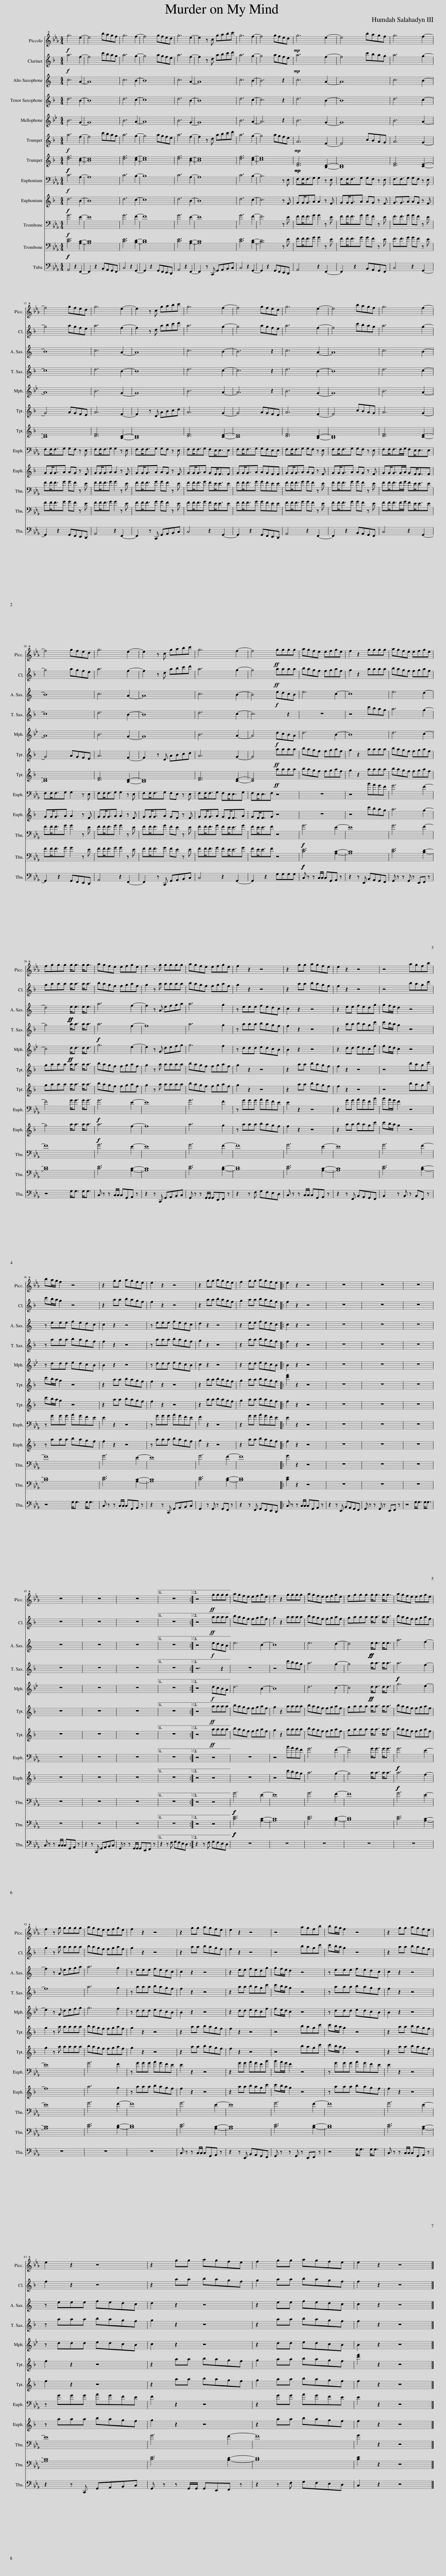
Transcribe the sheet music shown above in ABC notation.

X:1
%%score 1 2 3 4 5 6 7 8 9 10 11 12
L:1/8
M:4/4
I:linebreak $
K:Eb
V:1 treble+8
V:2 treble transpose=-2
V:3 treble transpose=-9
V:4 treble transpose=-14
V:5 treble transpose=-7
V:6 treble transpose=-2
V:7 treble transpose=-2
V:8 bass
V:9 treble transpose=-14
V:10 bass
V:11 bass
V:12 bass
V:1
!f! g6 e2- | e4 bagf | g6 f2- | f4 gfed | g6 e2- | %5
 e2 z c gabc' | g6 f2- | f4 gfed |!mp! g6 e2- | e4 bagf | %10
 g6 f2- |$ f4 gfed | g6 e2- | e2 z c gabc' | g6 f2- | %15
 f4 gfed | g6 e2- | e4 bagf | g6 f2- |$ f4 gfed | %20
 g6 e2- | e2 z c gabc' | g6 f2- | f4!ff! gggg | agfe efge | %25
 f2 z2 gggg | agfe efge |$ fggg g<g g<g | agfe efge | f2 z g gggg | %30
 agfe efge | f2 z2 z4 | z2 gg agfe | e2 z2 z4 | z4 agfb |$ %35
 ba/g/ f2 z4 | z2 gg agfe | e2 z2 z4 | z2 gg agfe | f2 gg agfe |: %40
 e2 z2 z4 | z8 | z8 | z8 |$ z8 | %45
 z8 | z8 |1 z8 :|2 z4!ff! gggg || agfe efge | %50
 f2 z2 gggg | agfe efge | fggg g<g g<g | agfe efge |$ f2 z g gggg | %55
 agfe efge | f2 z2 z4 | z2 gg agfe | e2 z2 z4 | z4 agfb | %60
 ba/g/ f2 z4 | z2 gg agfe |$ e2 z2 z4 | z2 gg agfe | f2 gg agfe | %65
 e2 z2 z4 |] %66
V:2
[K:F]!f! a6 f2- | f4 c'bag | a6 g2- | g4 agfe | a6 f2- | %5
 f2 z d abc'd' | a6 g2- | g4 agfe |!mp! a6 f2- | f4 c'bag | %10
 a6 g2- |$ g4 agfe | a6 f2- | f2 z d abc'd' | a6 g2- | %15
 g4 agfe | a6 f2- | f4 c'bag | a6 g2- |$ g4 agfe | %20
 a6 f2- | f2 z d abc'd' | a6 g2- | g4!ff! aaaa | bagf fgaf | %25
 g2 z2 aaaa | bagf fgaf |$ gaaa a<a a<a | bagf fgaf | g2 z a aaaa | %30
 bagf fgaf | g2 z2 z4 | z2 aa bagf | f2 z2 z4 | z4 bagc' |$ %35
 c'b/a/ g2 z4 | z2 aa bagf | f2 z2 z4 | z2 aa bagf | g2 aa bagf |: %40
 f2 z2 z4 | z8 | z8 | z8 |$ z8 | %45
 z8 | z8 |1 z8 :|2 z4!ff! aaaa || bagf fgaf | %50
 g2 z2 aaaa | bagf fgaf | gaaa a<a a<a | bagf fgaf |$ g2 z a aaaa | %55
 bagf fgaf | g2 z2 z4 | z2 aa bagf | f2 z2 z4 | z4 bagc' | %60
 c'b/a/ g2 z4 | z2 aa bagf |$ f2 z2 z4 | z2 aa bagf | g2 aa bagf | %65
 f2 z2 z4 |] %66
V:3
[K:C] c6 A2- | A8 | c6 B2- | B8 | c6 A2- | %5
 A8 | c6 B2- | B6 z2 | c6 A2- | A8 | %10
 c6 B2- |$ B8 | c6 A2- | A8 | c6 B2- | %15
 B6 z2 | c6 A2- | A8 | c6 B2- |$ B8 | %20
 c6 A2- | A8 | c6 B2- | B4!f! edcB | e6 c2- | %25
 c8 | e6 d2- |$ d4!ff!!ff!!ff!!ff! e<e e<e | a6 f2- | f2 z A efga | %30
 a6 g2 | z eee fedc | c2 z2 z4 | z2 ee fedg | gf/e/ d2 z4 |$ %35
 z eee fedc | c2 z2 z4 | z eee fedc | d2 z2 z4 | z2 ee fedc |: %40
 c2 z2 z4 | z8 | z8 | z8 |$ z8 | %45
 z8 | z8 |1 z8 :|2 z4!f! edcB || e6 c2- | %50
 c8 | e6 d2- | d4!ff!!ff!!ff!!ff!!ff! e<e e<e | a6 f2- |$ f2 z A efga | %55
 a6 g2 | z eee fedc | c2 z2 z4 | z2 ee fedg | gf/e/ d2 z4 | %60
 z eee fedc | c2 z2 z4 |$ z eee fedc | d2 z2 z4 | z2 ee fedc | %65
 c2 z2 z4 |] %66
V:4
[K:F] d6 B2- | B8 | d6 c2- | c8 | d6 B2- | %5
 B8 | d6 c2- | c6 z2 | d6 B2- | B8 | %10
 d6 c2- |$ c8 | d6 B2- | B8 | d6 c2- | %15
 c6 z2 | d6 B2- | B8 | d6 c2- |$ c8 | %20
 d6 B2- | B8 | d6 c2- | c6 z2 | z8 | %25
 z4 c'bag | a6 g2- |$ g4 a<a a<a |!f!!f! a6 f2- | f8 | %30
 a6 g2 | z aaa bagf | f2 z2 z4 | z2 aa bagc' | c'b/a/ g2 z4 |$ %35
 z aaa bagf | f2 z2 z4 | z aaa bagf | g2 z2 z4 | z2 aa bagf |: %40
 f2 z2 z4 | z8 | z8 | z8 |$ z8 | %45
 z8 | z8 |1 z8 :|2 z6 z2 || z8 | %50
 z4 c'bag | a6 g2- | g4 a<a a<a |!f!!f!!f! a6 f2- |$ f8 | %55
 a6 g2 | z aaa bagf | f2 z2 z4 | z2 aa bagc' | c'b/a/ g2 z4 | %60
 z aaa bagf | f2 z2 z4 |$ z aaa bagf | g2 z2 z4 | z2 aa bagf | %65
 f2 z2 z4 |] %66
V:5
[K:Bb] B6 G2- | G8 | B6 A2- | A8 | B6 G2- | %5
 G8 | B6 A2- | A6 z2 | B6 G2- | G8 | %10
 B6 A2- |$ A8 | B6 G2- | G8 | B6 A2- | %15
 A6 z2 | B6 G2- | G8 | B6 A2- |$ A8 | %20
 B6 G2- | G8 | B6 A2- | A4!f! dcBA | d6 B2- | %25
 B8 | d6 c2- |$ c4!ff!!ff! d<d d<d | g6 e2- | e2 z G defg | %30
 g6 f2 | z ddd edcB | B2 z2 z4 | z2 dd edcf | fe/d/ c2 z4 |$ %35
 z ddd edcB | B2 z2 z4 | z ddd edcB | c2 z2 z4 | z2 dd edcB |: %40
 B2 z2 z4 | z8 | z8 | z8 |$ z8 | %45
 z8 | z8 |1 z8 :|2 z4!f! dcBA || d6 B2- | %50
 B8 | d6 c2- | c4!ff!!ff!!ff! d<d d<d | g6 e2- |$ e2 z G defg | %55
 g6 f2 | z ddd edcB | B2 z2 z4 | z2 dd edcf | fe/d/ c2 z4 | %60
 z ddd edcB | B2 z2 z4 |$ z ddd edcB | c2 z2 z4 | z2 dd edcB | %65
 B2 z2 z4 |] %66
V:6
[K:F]!f! a6 f2- | f4 c'bag | a6 g2- | g4 agfe | a6 f2- | %5
 f2 z d abc'd' | a6 g2- | g4 agfe |!mp! A6 F2- | F4 cBAG | %10
 A6 G2- |$ G4 AGFE | A6 F2- | F2 z D ABcd | A6 G2- | %15
 G4 AGFE | A6 F2- | F4 cBAG | A6 G2- |$ G4 AGFE | %20
 A6 F2- | F2 z D ABcd | A6 G2- | G4!ff! aaaa | bagf fgaf | %25
 g2 z2 aaaa | bagf fgaf |$ gaaa a<a a<a | bagf fgaf | g2 z a aaaa | %30
 bagf fgaf | g2 z2 z4 | z2 aa bagf | f2 z2 z4 | z4 bagc' |$ %35
 c'b/a/ g2 z4 | z2 aa bagf | f2 z2 z4 | z2 aa bagf | g2 aa bagf |: %40
 [d'f']2 z2 z4 | z8 | z8 | z8 |$ z8 | %45
 z8 | z8 |1 z8 :|2 z4!ff! aaaa || bagf fgaf | %50
 g2 z2 aaaa | bagf fgaf | gaaa a<a a<a | bagf fgaf |$ g2 z a aaaa | %55
 bagf fgaf | g2 z2 z4 | z2 aa bagf | f2 z2 z4 | z4 bagc' | %60
 c'b/a/ g2 z4 | z2 aa bagf |$ f2 z2 z4 | z2 aa bagf | g2 aa bagf | %65
 [d'f']2 z2 z4 |] %66
V:7
[K:F]!f!!f! [df]6 [Bd]2- | [Bd]8 | [df]6 [ce]2- | [ce]8 | [df]6 [Bd]2- | %5
 [Bd]8 | [df]6 [ce]2- | [ce]8 |!mp!!mp! [DF]6 [B,D]2- | [B,D]8 | %10
 [DF]6 [CE]2- |$ [CE]8 | [DF]6 [B,D]2- | [B,D]8 | [DF]6 [CE]2- | %15
 [CE]8 | [DF]6 [B,D]2- | [B,D]8 | [DF]6 [CE]2- |$ [CE]8 | %20
 [DF]6 [B,D]2- | [B,D]8 | [DF]6 [CE]2- | [CE]4!ff! aaaa | bagf fgaf | %25
 g2 z2 aaaa | bagf fgaf |$ gaaa a<a a<a | bagf fgaf | g2 z a aaaa | %30
 bagf fgaf | g2 z2 z4 | z2 aa bagf | f2 z2 z4 | z4 bagc' |$ %35
 c'b/a/ g2 z4 | z2 aa bagf | f2 z2 z4 | z2 aa bagf | g2 aa bagf |: %40
 f2 z2 z4 | z8 | z8 | z8 |$ z8 | %45
 z8 | z8 |1 z8 :|2 z4!ff! aaaa || bagf fgaf | %50
 g2 z2 aaaa | bagf fgaf | gaaa a<a a<a | bagf fgaf |$ g2 z a aaaa | %55
 bagf fgaf | g2 z2 z4 | z2 aa bagf | f2 z2 z4 | z4 bagc' | %60
 c'b/a/ g2 z4 | z2 aa bagf |$ f2 z2 z4 | z2 aa bagf | g2 aa bagf | %65
 f2 z2 z4 |] %66
V:8
!f! C6 A,2- | A,8 | C6 B,2- | B,8 | C6 A,2- | %5
 A,8 | C6 B,2- | B,6 z E, | F,F,<F,G, G,2 z E, | F,F,<F,G, G,F, z E, | %10
 F,3/2F,3/2G, G,F, z E, |$ F,F,<F,G, G,F, z E, | F,F,<F,G, G,2 z E, | F,F,<F,G, G,F, z E, | F,F,<F,G, F,E,<E,E, | %15
 F,F,<F,G, G,F,E,E, | F,F,<F,G, G,F, z E, | F,F,<F,G, G,F, z E, | F,F,<F,F,/G,/ F,E,<E,E, |$ F,F,<F,G, G,2 z E, | %20
 F,F,<F,G, G,2 z E, | F,F,<F,G, F,E, z E, | F,F,<F,G, F,E,<E,G, | F,E,<E,F, z4 | z8 | %25
 z4 BAGF | G6 F2- |$ F4 G<G G<G |!f!!f! G6 E2- | E8 | %30
 G6 F2 | z GGG AGFE | E2 z2 z4 | z2 GG AGFB | BA/G/ F2 z4 |$ %35
 z GGG AGFE | E2 z2 z4 | z GGG AGFE | F2 z2 z4 | z2 GG AGFE |: %40
 E2 z2 z4 | z8 | z8 | z8 |$ z8 | %45
 z8 | z8 |1 z8 :|2 z4 z4 || z8 | %50
 z4 BAGF | G6 F2- | F4 G<G G<G |!f!!f!!f! G6 E2- |$ E8 | %55
 G6 F2 | z GGG AGFE | E2 z2 z4 | z2 GG AGFB | BA/G/ F2 z4 | %60
 z GGG AGFE | E2 z2 z4 |$ z GGG AGFE | F2 z2 z4 | z2 GG AGFE | %65
 E2 z2 z4 |] %66
V:9
[K:F]!f! d6 B2- | B8 | d6 c2- | c8 | d6 B2- | %5
 B8 | d6 c2- | c6 z F | GG<GA A2 z F | GG<GA AG z F | %10
 G3/2G3/2A AG z F |$ GG<GA AG z F | GG<GA A2 z F | GG<GA AG z F | GG<GA GF<FF | %15
 GG<GA AGFF | GG<GA AG z F | GG<GA AG z F | GG<GG/A/ GF<FF |$ GG<GA A2 z F | %20
 GG<GA A2 z F | GG<GA GF z F | GG<GA GF<FA | GF<FG z4 | z8 | %25
 z4 c'bag | a6 g2- |$ g4 a<a a<a |!f!!f! a6 f2- | f8 | %30
 a6 g2 | z aaa bagf | f2 z2 z4 | z2 aa bagc' | c'b/a/ g2 z4 |$ %35
 z aaa bagf | f2 z2 z4 | z aaa bagf | g2 z2 z4 | z2 aa bagf |: %40
 f2 z2 z4 | z8 | z8 | z8 |$ z8 | %45
 z8 | z8 |1 z8 :|2 z4 z4 || z8 | %50
 z4 c'bag | a6 g2- | g4 a<a a<a |!f!!f!!f! a6 f2- |$ f8 | %55
 a6 g2 | z aaa bagf | f2 z2 z4 | z2 aa bagc' | c'b/a/ g2 z4 | %60
 z aaa bagf | f2 z2 z4 |$ z aaa bagf | g2 z2 z4 | z2 aa bagf | %65
 f2 z2 z4 |] %66
V:10
!f! G6 E2- | E8 | G6 F2- | F8 | G6 E2- | %5
 E8 | G6 F2- | F6 z E | FF<FG G2 z E | FF<FG GF z E | %10
 F3/2F3/2G GF z E |$ FF<FG GF z E | FF<FG G2 z E | FF<FG GF z E | FF<FG FE<EE | %15
 FF<FG GFEE | FF<FG GF z E | FF<FG GF z E | FF<FF/G/ FE<EE |$ FF<FG G2 z E | %20
 FF<FG G2 z E | FF<FG FE z E | FF<FG FE<EG | FE<EF z4 |!f!!f! G6 E2- | %25
 E8 | G6 F2- |$ F8 | G6 E2- | E8 | %30
 G6 F2- | F8 | G6 E2- | E8 | G6 F2- |$ %35
 F8 | G6 E2- | E8 | G6 F2- | F8 |: %40
 G2 z2 z4 | z8 | z8 | z8 |$ z8 | %45
 z8 | z8 |1 z8 :|2 z4 z4 ||!f!!f!!f! G6 E2- | %50
 E8 | G6 F2- | F8 | G6 E2- |$ E8 | %55
 G6 F2- | F8 | G6 E2- | E8 | G6 F2- | %60
 F8 | G6 E2- |$ E8 | G6 F2- | F8 | %65
 G2 z2 z4 |] %66
V:11
!f!!f! [CE]6 [A,C]2- | [A,C]8 | [CE]6 [B,D]2- | [B,D]8 | [CE]6 [A,C]2- | %5
 [A,C]8 | [CE]6 [B,D]2- | [B,D]6 z E | FF<FG G2 z E | FF<FG GF z E | %10
 F3/2F3/2G GF z E |$ FF<FG GF z E | FF<FG G2 z E | FF<FG GF z E | FF<FG FE<EE | %15
 FF<FG GFEE | FF<FG GF z E | FF<FG GF z E | FF<FF/G/ FE<EE |$ FF<FG G2 z E | %20
 FF<FG G2 z E | FF<FG FE z E | FF<FG FE<EG | FE<EF z4 |!f!!f!!f!!f! [CE]6 [A,C]2- | %25
 [A,C]8 | [CE]6 [B,D]2- |$ [B,D]8 | [CE]6 [A,C]2- | [A,C]8 | %30
 [CE]6 [B,D]2- | [B,D]8 | [CE]6 [A,C]2- | [A,C]8 | [CE]6 [B,D]2- |$ %35
 [B,D]8 | [CE]6 [A,C]2- | [A,C]8 | [CE]6 [B,D]2- | [B,D]8 |: %40
 [CE]2 z2 z4 | z8 | z8 | z8 |$ z8 | %45
 z8 | z8 |1 z8 :|2 z4 z4 ||!f!!f!!f!!f!!f!!f! [CE]6 [A,C]2- | %50
 [A,C]8 | [CE]6 [B,D]2- | [B,D]8 | [CE]6 [A,C]2- |$ [A,C]8 | %55
 [CE]6 [B,D]2- | [B,D]8 | [CE]6 [A,C]2- | [A,C]8 | [CE]6 [B,D]2- | %60
 [B,D]8 | [CE]6 [A,C]2- |$ [A,C]8 | [CE]6 [B,D]2- | [B,D]8 | %65
 [CE]2 z2 z4 |] %66
V:12
 A,,4 z2 F,,2- | F,,2 z2 B,,A,,G,,F,, | C,4 z2 G,,2- | G,,2 z2 G,,F,,E,,D,, | A,,4 z2 F,,2- | %5
 F,,2 z C,, G,,A,,B,,C, | C,4 z2 G,,2- | G,,2 z2 G,,F,,E,,D,, | A,,4 z2 F,,2- | F,,2 z2 B,,A,,G,,F,, | %10
 C,4 z2 G,,2- |$ G,,2 z2 G,,F,,E,,D,, | A,,4 z2 F,,2- | F,,2 z C,, G,,A,,B,,C, | C,4 z2 G,,2- | %15
 G,,2 z2 G,,F,,E,,D,, | A,,4 z2 F,,2- | F,,2 z2 B,,A,,G,,F,, | C,4 z2 G,,2- |$ G,,2 z2 G,,F,,E,,D,, | %20
 A,,4 z2 F,,2- | F,,2 z C,, G,,A,,B,,C, | C,4 z2 G,,2- | G,,2 z2 G,G,G,G, | C, z z C,/C,/ C,G,,A,, z | %25
 z2 z E,, B,,A,,G,,F,, | G,, z z G,, z E,,F,, z |$ z4 G,<G, G,<G, | C, z z C,/C,/ C,G,,A,, z | z2 z C,, G,,A,,B,,C, | %30
 G,, z z G,,/G,,/ G,,E,,F,, z | z2 z F, G,F,E,D, | C, z z C,/C,/ C,G,,A,, z | z2 z F,, B,,A,,G,,F,, | B,,2 z B,, z B,,F,, z |$ %35
 z4 G,<G, G,<G, | C, z z C,/C,/ C,G,,A,, z | z2 z C,, G,,A,,B,,C, | G,,2 z G,, z G,,F,, z | z2 z F,, G,,F,,E,,D,, |: %40
 C, z z C,/C,/ C,G,,A,, z | z2 z E,, B,,A,,G,,F,, | G,, z z G,, z E,,F,, z | z4 G,<G, G,<G, |$ C, z z C,/C,/ C,G,,A,, z | %45
 z2 z C,, G,,A,,B,,C, | G,, z z G,,/G,,/ G,,E,,F,, z |1 z2 z F, G,F,E,D, :|2 z2 z F, G,F,E,D, || z8 | %50
 z8 | z8 | z8 | z8 |$ z8 | %55
 z8 | z8 | C, z z C,/C,/ C,G,,A,, z | z2 z E,, B,,A,,G,,F,, | G,, z z G,, z E,,F,, z | %60
 z4 G,<G, G,<G, | C, z z C,/C,/ C,G,,A,, z |$ z2 z C,, G,,A,,B,,C, | G,, z z G,,/G,,/ G,,E,,F,, z | z2 z F, G,F,E,D, | %65
 C,2 z2 z4 |] %66
